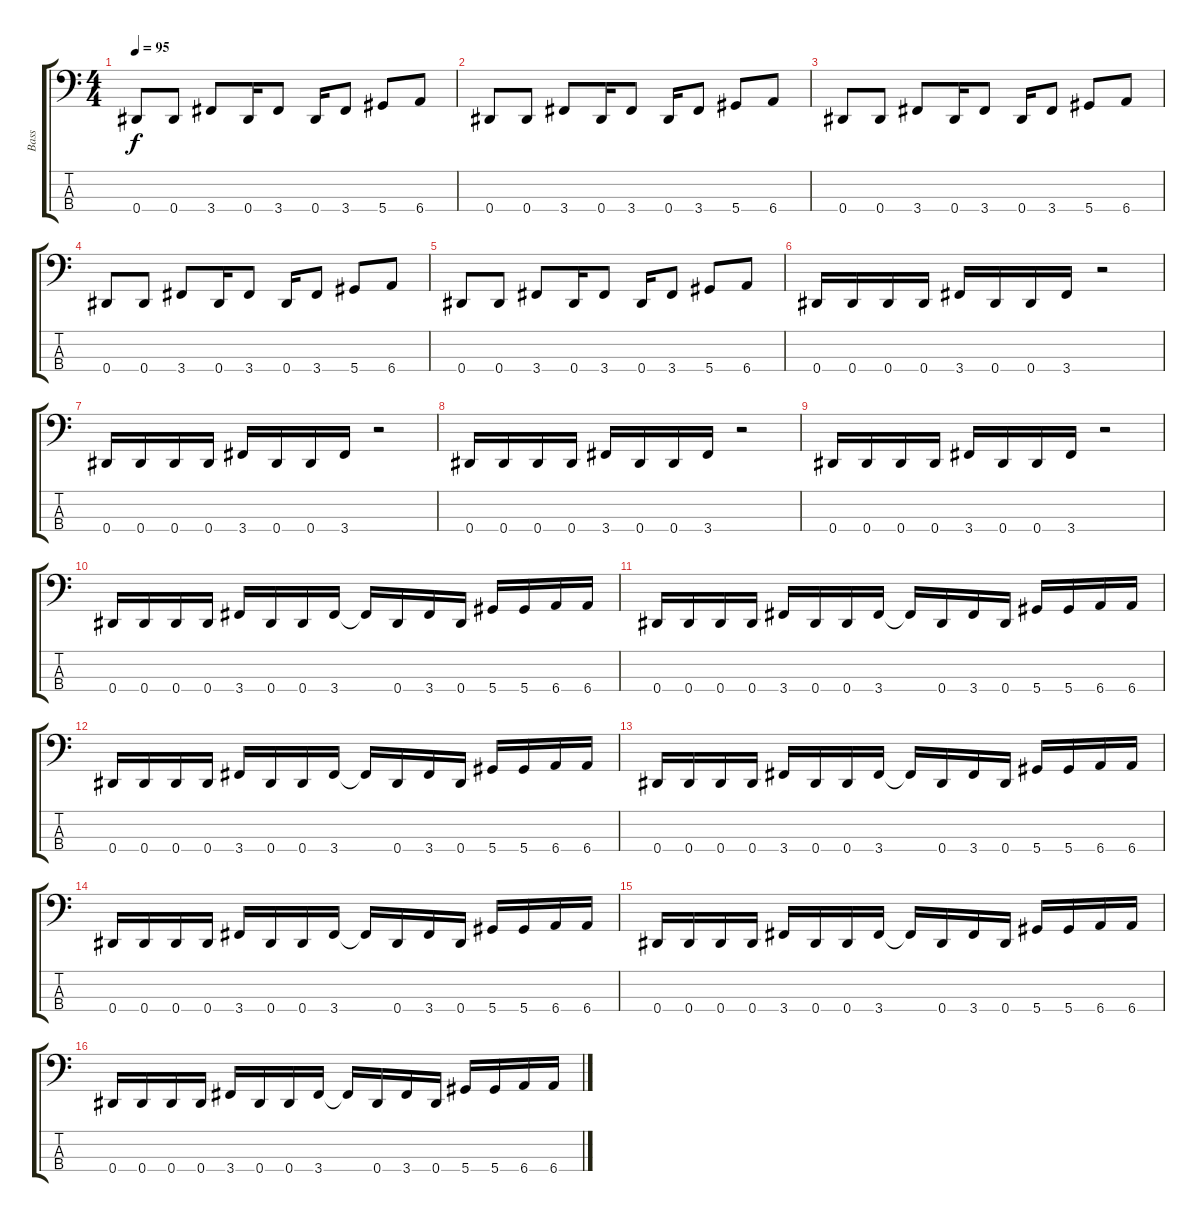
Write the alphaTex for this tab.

\track ("Bass" "Bass") {instrument electricbasspick}
\staff {score tabs}
\tuning (Gb2 Db2 Ab1 Eb1) {hide}
\ts (4 4)
\tempo 95
\clef f4
\ks c
0.4.8{dy f} 0.4.8 3.4.8 0.4.16 3.4.8 0.4.16 3.4.8 5.4.8 6.4.8 |
0.4.8 0.4.8 3.4.8 0.4.16 3.4.8 0.4.16 3.4.8 5.4.8 6.4.8 |
0.4.8 0.4.8 3.4.8 0.4.16 3.4.8 0.4.16 3.4.8 5.4.8 6.4.8 |
0.4.8 0.4.8 3.4.8 0.4.16 3.4.8 0.4.16 3.4.8 5.4.8 6.4.8 |
0.4.8 0.4.8 3.4.8 0.4.16 3.4.8 0.4.16 3.4.8 5.4.8 6.4.8 |
0.4.16 0.4.16 0.4.16 0.4.16 3.4.16 0.4.16 0.4.16 3.4.16 r.2 |
0.4.16 0.4.16 0.4.16 0.4.16 3.4.16 0.4.16 0.4.16 3.4.16 r.2 |
0.4.16 0.4.16 0.4.16 0.4.16 3.4.16 0.4.16 0.4.16 3.4.16 r.2 |
0.4.16 0.4.16 0.4.16 0.4.16 3.4.16 0.4.16 0.4.16 3.4.16 r.2 |
0.4.16 0.4.16 0.4.16 0.4.16 3.4.16 0.4.16 0.4.16 3.4.16 3.4{t}.16 0.4.16 3.4.16 0.4.16 5.4.16 5.4.16 6.4.16 6.4.16 |
0.4.16 0.4.16 0.4.16 0.4.16 3.4.16 0.4.16 0.4.16 3.4.16 3.4{t}.16 0.4.16 3.4.16 0.4.16 5.4.16 5.4.16 6.4.16 6.4.16 |
0.4.16 0.4.16 0.4.16 0.4.16 3.4.16 0.4.16 0.4.16 3.4.16 3.4{t}.16 0.4.16 3.4.16 0.4.16 5.4.16 5.4.16 6.4.16 6.4.16 |
0.4.16 0.4.16 0.4.16 0.4.16 3.4.16 0.4.16 0.4.16 3.4.16 3.4{t}.16 0.4.16 3.4.16 0.4.16 5.4.16 5.4.16 6.4.16 6.4.16 |
0.4.16 0.4.16 0.4.16 0.4.16 3.4.16 0.4.16 0.4.16 3.4.16 3.4{t}.16 0.4.16 3.4.16 0.4.16 5.4.16 5.4.16 6.4.16 6.4.16 |
0.4.16 0.4.16 0.4.16 0.4.16 3.4.16 0.4.16 0.4.16 3.4.16 3.4{t}.16 0.4.16 3.4.16 0.4.16 5.4.16 5.4.16 6.4.16 6.4.16 |
0.4.16 0.4.16 0.4.16 0.4.16 3.4.16 0.4.16 0.4.16 3.4.16 3.4{t}.16 0.4.16 3.4.16 0.4.16 5.4.16 5.4.16 6.4.16 6.4.16
